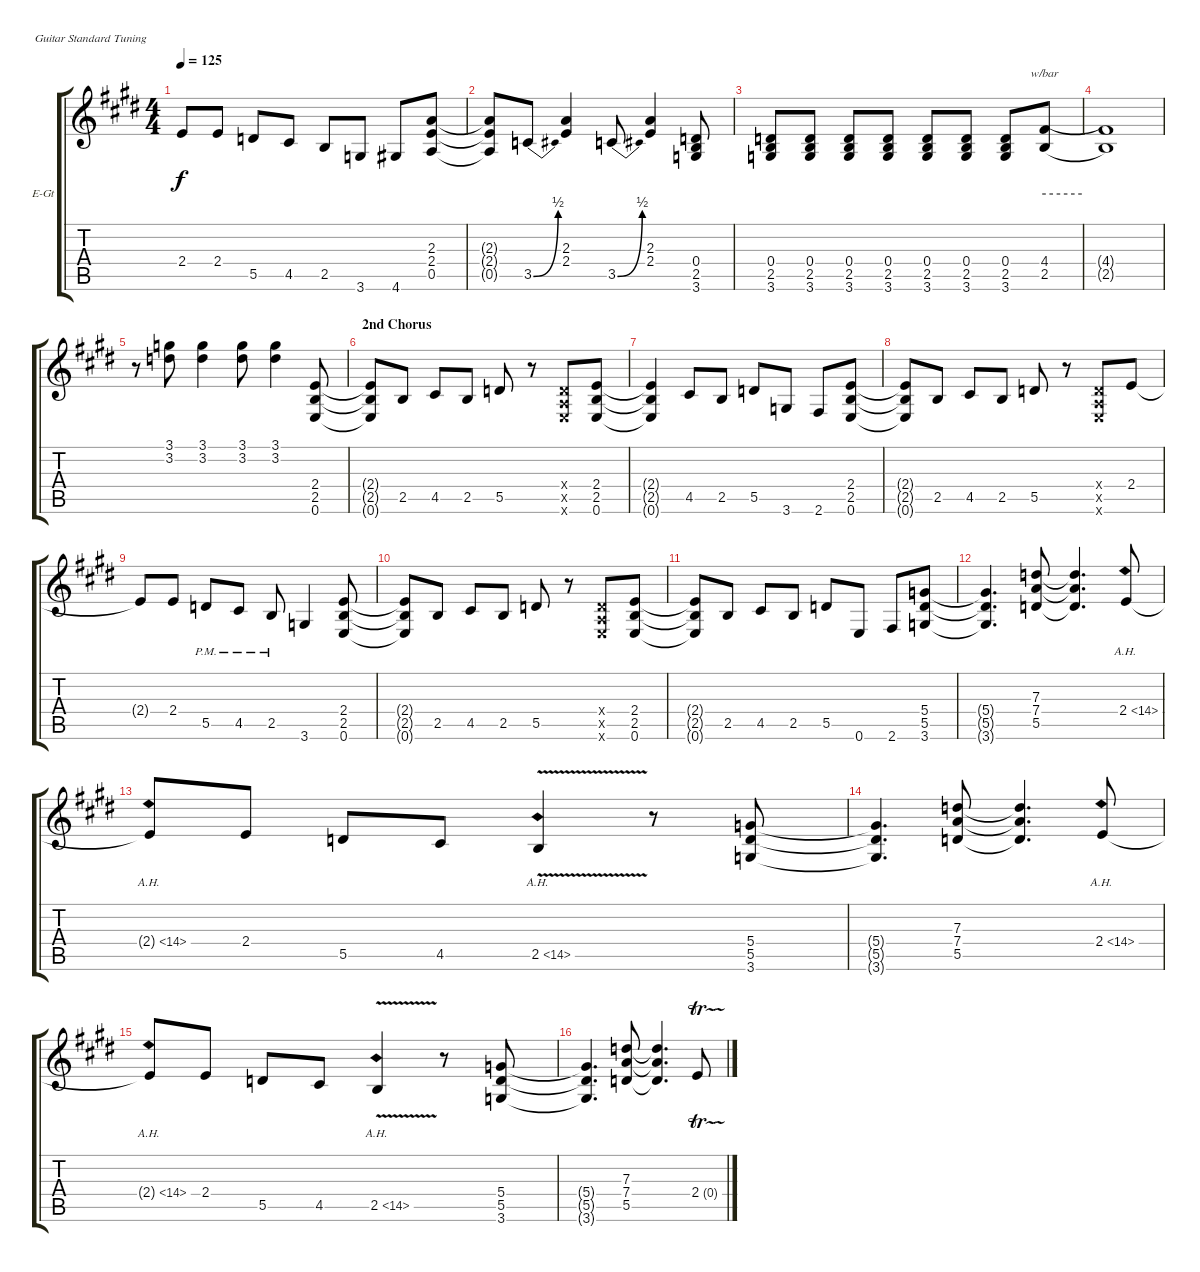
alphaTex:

\bracketExtendMode groupsimilarinstruments
\firstSystemTrackNameOrientation horizontal
\otherSystemsTrackNameOrientation horizontal
\track ("Lead Guitar" "E-Gt") {instrument overdrivenguitar}
\staff {score tabs}
\tuning (E4 B3 G3 D3 A2 E2)
\ts (4 4)
\tempo 125
\clef g2
\ks e
2.4{t}.8{dy f} 2.4.8 5.5.8 4.5.8 2.5.8 3.6.8 4.6.8 (2.3 2.4 0.5).8 |
(2.3{t} 2.4{t} 0.5{t}).8 3.5{be (bend 0 0 60 2)}.8 (2.3 2.4).4 3.5{be (bend 0 0 60 2)}.8 (2.3 2.4).4 (0.4 2.5 3.6).8 |
(0.4 2.5 3.6).8 (0.4 2.5 3.6).8 (0.4 2.5 3.6).8 (0.4 2.5 3.6).8 (0.4 2.5 3.6).8 (0.4 2.5 3.6).8 (0.4 2.5 3.6).8 (4.4 2.5).8{tbe (hold default 0 0 60 0)} |
(4.4{t} 2.5{t}).1 |
r.8 (3.1 3.2).8 (3.1 3.2).4 (3.1 3.2).8 (3.1 3.2).4 (2.4 2.5 0.6).8 |
\section ("" "2nd Chorus")
(2.4{t} 2.5{t} 0.6{t}).8 2.5.8 4.5.8 2.5.8 5.5.8 r.8 (0.4{x} 0.5{x} 0.6{x}).8 (2.4 2.5 0.6).8 |
(2.4{t} 2.5{t} 0.6{t}).4 4.5.8 2.5.8 5.5.8 3.6.8 2.6.8 (2.4 2.5 0.6).8 |
(2.4{t} 2.5{t} 0.6{t}).8 2.5.8 4.5.8 2.5.8 5.5.8 r.8 (0.4{x} 0.5{x} 0.6{x}).8 2.4.8 |
2.4{t}.8 2.4.8 5.5{pm}.8 4.5{pm}.8 2.5{pm}.8 3.6.4 (2.4 2.5 0.6).8 |
(2.4{t} 2.5{t} 0.6{t}).8 2.5.8 4.5.8 2.5.8 5.5.8 r.8 (0.4{x} 0.5{x} 0.6{x}).8 (2.4 2.5 0.6).8 |
(2.4{t} 2.5{t} 0.6{t}).8 2.5.8 4.5.8 2.5.8 5.5.8 0.6.8 2.6.8 (5.4 5.5 3.6).8 |
(5.4{t} 5.5{t} 3.6{t}).4{d} (7.3 7.4 5.5).8 (7.3{t} 7.4{t} 5.5{t}).4{d} 2.4{ah 12}.8 |
2.4{ah 12 t}.8 2.4.8 5.5.8 4.5.8 2.5{ah 12 v}.4 r.8 (5.4 5.5 3.6).8 |
(5.4{t} 5.5{t} 3.6{t}).4{d} (7.3 7.4 5.5).8 (7.3{t} 7.4{t} 5.5{t}).4{d} 2.4{ah 12}.8 |
2.4{ah 12 t}.8 2.4.8 5.5.8 4.5.8 2.5{ah 12 v}.4 r.8 (5.4 5.5 3.6).8 |
(5.4{t} 5.5{t} 3.6{t}).4{d} (7.3 7.4 5.5).8 (7.3{t} 7.4{t} 5.5{t}).4{d} 2.4{tr (0 16)}.8
